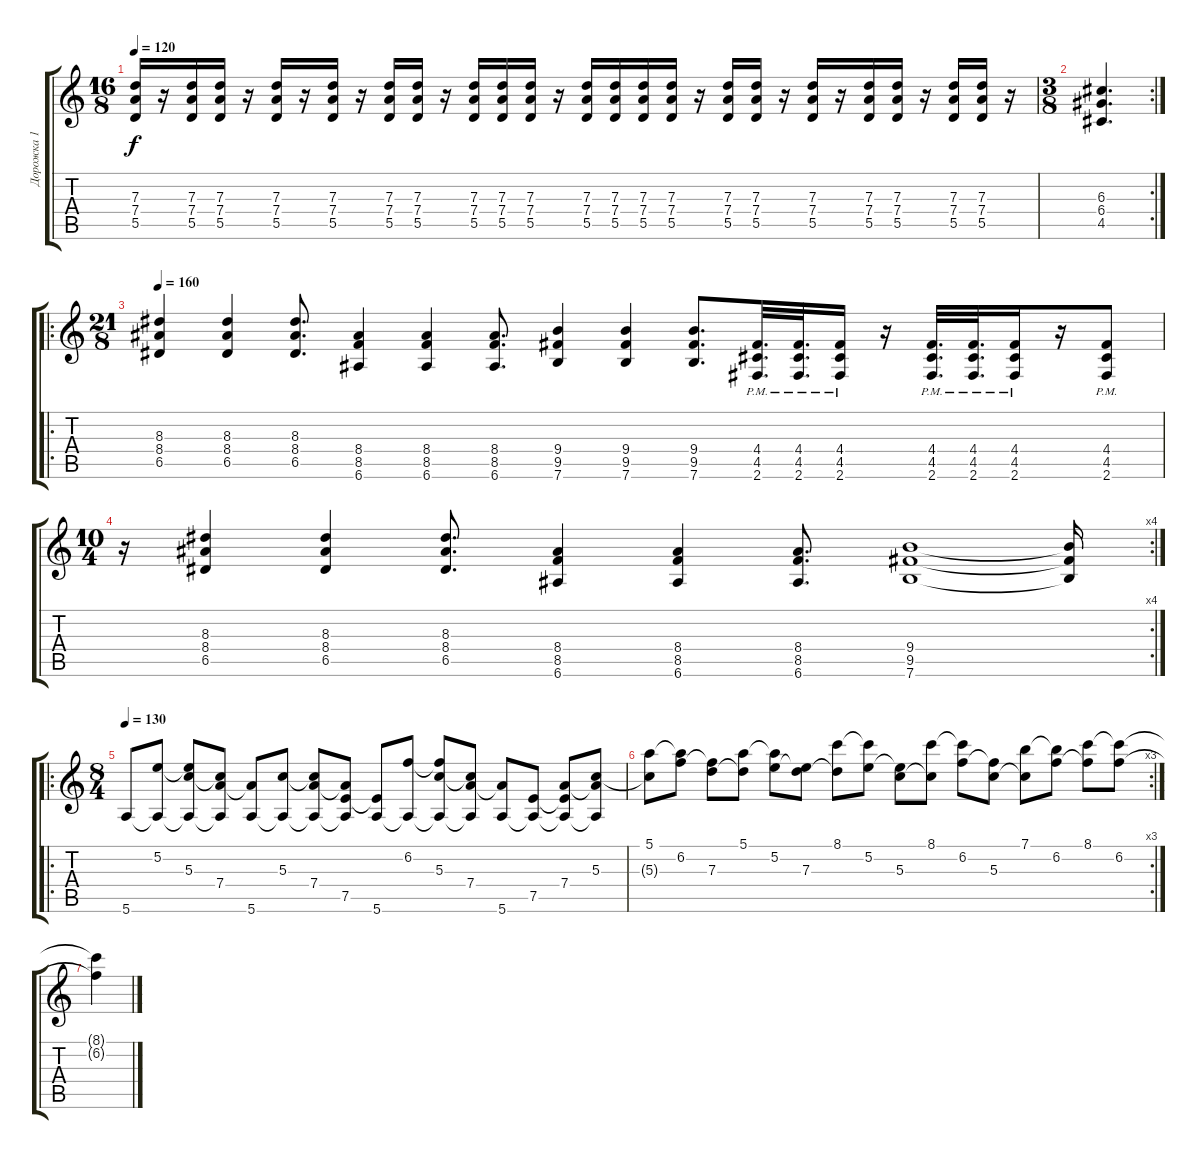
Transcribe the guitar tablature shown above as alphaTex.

\track ("Дорожка 1" "Дорожка 1") {instrument distortionguitar}
\staff {score tabs}
\tuning (E4 B3 G3 D3 A2 E2) {hide}
\ts (16 8)
\tempo 120
\clef g2
\ks c
(7.3 7.4 5.5).16{dy f} r.16 (7.3 7.4 5.5).16 (7.3 7.4 5.5).16 r.16 (7.3 7.4 5.5).16 r.16 (7.3 7.4 5.5).16 r.16 (7.3 7.4 5.5).16 (7.3 7.4 5.5).16 r.16 (7.3 7.4 5.5).16 (7.3 7.4 5.5).16 (7.3 7.4 5.5).16 r.16 (7.3 7.4 5.5).16 (7.3 7.4 5.5).16 (7.3 7.4 5.5).16 (7.3 7.4 5.5).16 r.16 (7.3 7.4 5.5).16 (7.3 7.4 5.5).16 r.16 (7.3 7.4 5.5).16 r.16 (7.3 7.4 5.5).16 (7.3 7.4 5.5).16 r.16 (7.3 7.4 5.5).16 (7.3 7.4 5.5).16 r.16 |
\rc 2
\ts (3 8)
(6.3 6.4 4.5).4{d} |
\ro
\ts (21 8)
\tempo 160
(8.3 8.4 6.5).4 (8.3 8.4 6.5).4 (8.3 8.4 6.5).8{d} (8.4 8.5 6.6).4 (8.4 8.5 6.6).4 (8.4 8.5 6.6).8{d} (9.4 9.5 7.6).4 (9.4 9.5 7.6).4 (9.4 9.5 7.6).8{d} (4.4{pm} 4.5{pm} 2.6{pm}).32{d} (4.4{pm} 4.5{pm} 2.6{pm}).32{d} (4.4{pm} 4.5{pm} 2.6{pm}).16 r.16 (4.4{pm} 4.5{pm} 2.6{pm}).32{d} (4.4{pm} 4.5{pm} 2.6{pm}).32{d} (4.4{pm} 4.5{pm} 2.6{pm}).16 r.16 (4.4{pm} 4.5{pm} 2.6{pm}).8 |
\rc 4
\ts (10 4)
r.16 (8.3 8.4 6.5).4 (8.3 8.4 6.5).4 (8.3 8.4 6.5).8{d} (8.4 8.5 6.6).4 (8.4 8.5 6.6).4 (8.4 8.5 6.6).8{d} (9.4 9.5 7.6).1 (9.4{t} 9.5{t} 7.6{t}).16 |
\ro
\ts (8 4)
\tempo 130
5.6.8{instrument acousticguitarnylon} (5.2 5.6{t}).8 (5.2{t} 5.3 5.6{t}).8 (5.3{t} 7.4 5.6{t}).8 (7.4{t} 5.6).8 (5.3 5.6{t}).8 (5.3{t} 7.4 5.6{t}).8 (7.4{t} 7.5 5.6{t}).8 (7.5{t} 5.6).8 (6.2 5.6{t}).8 (6.2{t} 5.3 5.6{t}).8 (5.3{t} 7.4 5.6{t}).8 (7.4{t} 5.6).8 (7.5 5.6{t}).8 (7.4 7.5{t} 5.6{t}).8 (5.3 7.4{t} 5.6{t}).8 |
\rc 3
(5.1 5.3{t}).8 (5.1{t} 6.2).8 (6.2{t} 7.3).8 (5.1 7.3{t}).8 (5.1{t} 5.2).8 (5.2{t} 7.3).8 (8.1 7.3{t}).8 (8.1{t} 5.2).8 (5.2{t} 5.3).8 (8.1 5.3{t}).8 (8.1{t} 6.2).8 (6.2{t} 5.3).8 (7.1 5.3{t}).8 (7.1{t} 6.2).8 (8.1 6.2{t}).8 (8.1{t} 6.2).8 |
(8.1{t} 6.2{t}).4
